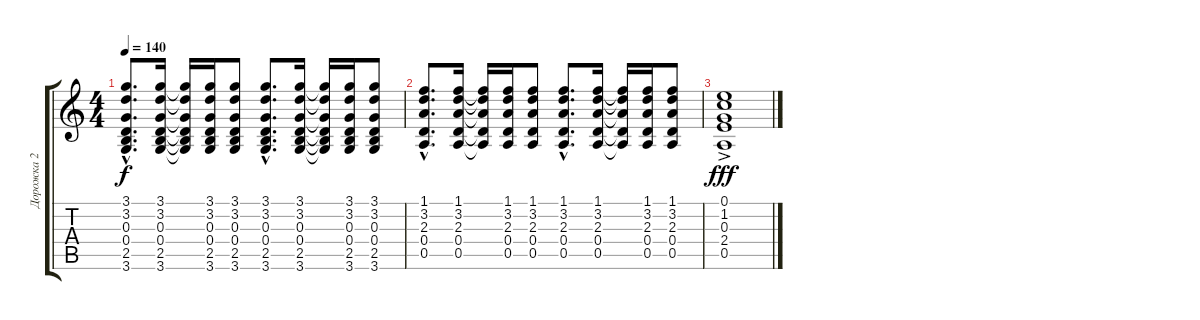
\track ("Дорожка 2" "Дорожка 2") {instrument acousticguitarsteel}
\staff {score tabs}
\tuning (E4 B3 G3 D3 A2 E2) {hide}
\ts (4 4)
\tempo 140
\clef g2
\ks c
(3.1{hac} 3.2{hac} 0.3{hac} 0.4{hac} 2.5{hac} 3.6{hac}).8{d dy f} (3.1 3.2 0.3 0.4 2.5 3.6).16 (3.1{t} 3.2{t} 0.3{t} 0.4{t} 2.5{t} 3.6{t}).16 (3.1 3.2 0.3 0.4 2.5 3.6).16 (3.1 3.2 0.3 0.4 2.5 3.6).8 (3.1{hac} 3.2{hac} 0.3{hac} 0.4{hac} 2.5{hac} 3.6{hac}).8{d} (3.1 3.2 0.3 0.4 2.5 3.6).16 (3.1{t} 3.2{t} 0.3{t} 0.4{t} 2.5{t} 3.6{t}).16 (3.1 3.2 0.3 0.4 2.5 3.6).16 (3.1 3.2 0.3 0.4 2.5 3.6).8 |
(1.1{hac} 3.2{hac} 2.3{hac} 0.4{hac} 0.5{hac}).8{d} (1.1 3.2 2.3 0.4 0.5).16 (1.1{t} 3.2{t} 2.3{t} 0.4{t} 0.5{t}).16 (1.1 3.2 2.3 0.4 0.5).16 (1.1 3.2 2.3 0.4 0.5).8 (1.1{hac} 3.2{hac} 2.3{hac} 0.4{hac} 0.5{hac}).8{d} (1.1 3.2 2.3 0.4 0.5).16 (1.1{t} 3.2{t} 2.3{t} 0.4{t} 0.5{t}).16 (1.1 3.2 2.3 0.4 0.5).16 (1.1 3.2 2.3 0.4 0.5).8 |
(0.1{ac} 1.2 0.3 2.4 0.5).1{dy fff}
